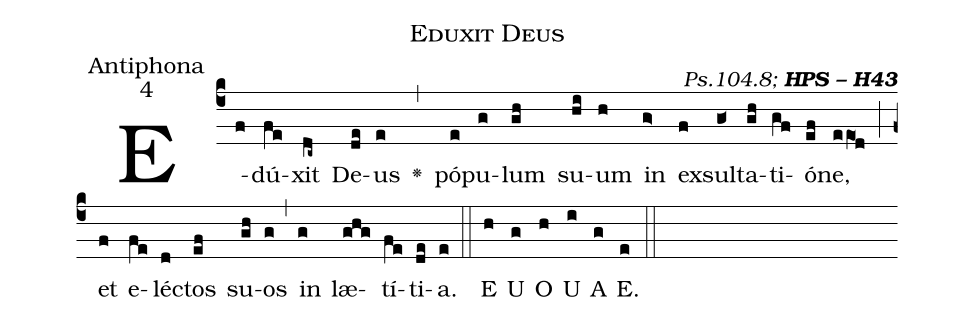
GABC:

name:Eduxit Deus;
office-part:Antiphona;
mode:4;
commentary: {\itshape\mdseries Ps.104.8;\/} {\bfseries HPS -- H43};
%%
(c4)E(f)dú(fe)xit(dc~) De(de)us(e) <v>\greheightstar</v>(,) pó(e)pu(g)lum(gh) su(hi)um(h) in(g>) ex(f)sul(g<)ta(gh)ti(gf)ó(ef)ne,(eeO1d) (;) et(f) e(fe)léc(d)tos(ef) su(gh)os(g) (,) in(g) læ(ghg)tí(fe)ti(de)a.(e) (::) E(h) U(g) O(h) U(i) A(g) E.(e) (::)
